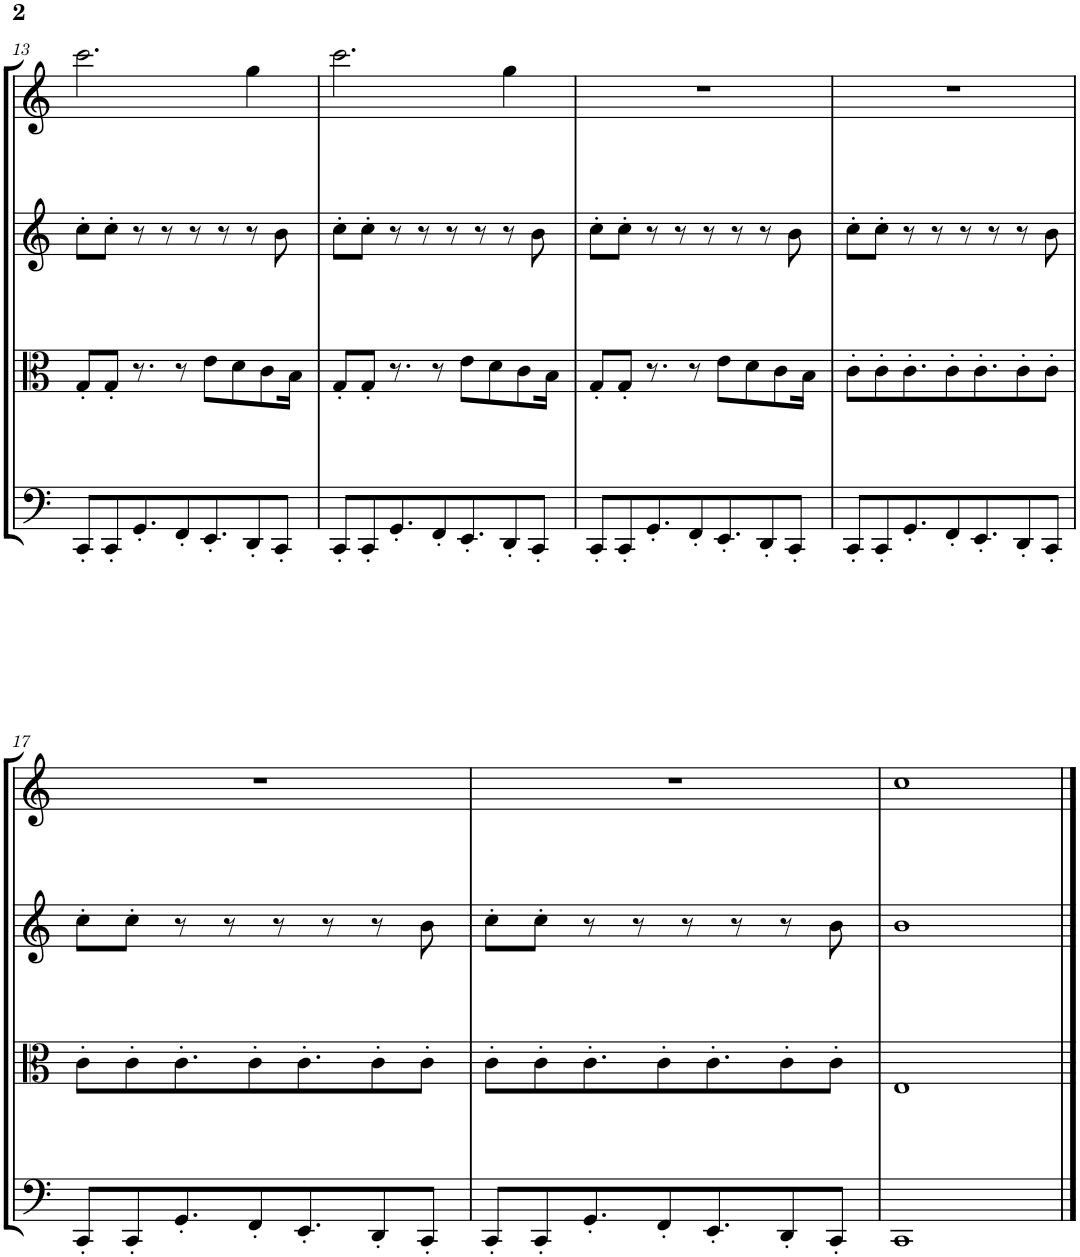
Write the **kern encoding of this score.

**kern	**kern	**kern	**kern
*part4	*part3	*part2	*part1
*staff4	*staff3	*staff2	*staff1
*I"Violoncello	*I"Viola	*I"Violin II	*I"Violin I
*I'Vc	*I'Vla	*I'Vln	*I'Vln
!!LO:PB:g=z
*clefF4	*clefC3	*clefG2	*clefG2
*k[]	*k[]	*k[]	*k[]
*M4/4	*M4/4	*M4/4	*M4/4
=13	=13	=13	=13
8CC'/L	8G'/L	8cc'\L	2.ccc\
8CC'/	8G'/J	8cc'\J	.
8.GG'/	8.r	8r	.
.	.	8r	.
8FF'/	8r	.	.
.	.	8r	.
8.EE'/	8e\L	.	.
.	.	8r	.
.	8d\	.	.
8DD'/	.	8r	4gg\
.	8c\	.	.
8CC'/J	.	8b\	.
.	16B\Jk	.	.
=14	=14	=14	=14
8CC'/L	8G'/L	8cc'\L	2.ccc\
8CC'/	8G'/J	8cc'\J	.
8.GG'/	8.r	8r	.
.	.	8r	.
8FF'/	8r	.	.
.	.	8r	.
8.EE'/	8e\L	.	.
.	.	8r	.
.	8d\	.	.
8DD'/	.	8r	4gg\
.	8c\	.	.
8CC'/J	.	8b\	.
.	16B\Jk	.	.
=15	=15	=15	=15
8CC'/L	8G'/L	8cc'\L	1r
8CC'/	8G'/J	8cc'\J	.
8.GG'/	8.r	8r	.
.	.	8r	.
8FF'/	8r	.	.
.	.	8r	.
8.EE'/	8e\L	.	.
.	.	8r	.
.	8d\	.	.
8DD'/	.	8r	.
.	8c\	.	.
8CC'/J	.	8b\	.
.	16B\Jk	.	.
=16	=16	=16	=16
8CC'/L	8c'\L	8cc'\L	1r
8CC'/	8c'\	8cc'\J	.
8.GG'/	8.c'\	8r	.
.	.	8r	.
8FF'/	8c'\	.	.
.	.	8r	.
8.EE'/	8.c'\	.	.
.	.	8r	.
8DD'/	8c'\	8r	.
8CC'/J	8c'\J	8b\	.
!!LO:LB:g=z
=17	=17	=17	=17
8CC'/L	8c'\L	8cc'\L	1r
8CC'/	8c'\	8cc'\J	.
8.GG'/	8.c'\	8r	.
.	.	8r	.
8FF'/	8c'\	.	.
.	.	8r	.
8.EE'/	8.c'\	.	.
.	.	8r	.
8DD'/	8c'\	8r	.
8CC'/J	8c'\J	8b\	.
=18	=18	=18	=18
8CC'/L	8c'\L	8cc'\L	1r
8CC'/	8c'\	8cc'\J	.
8.GG'/	8.c'\	8r	.
.	.	8r	.
8FF'/	8c'\	.	.
.	.	8r	.
8.EE'/	8.c'\	.	.
.	.	8r	.
8DD'/	8c'\	8r	.
8CC'/J	8c'\J	8b\	.
=19	=19	=19	=19
1CC	1E	1b	1cc
==	==	==	==
*-	*-	*-	*-
